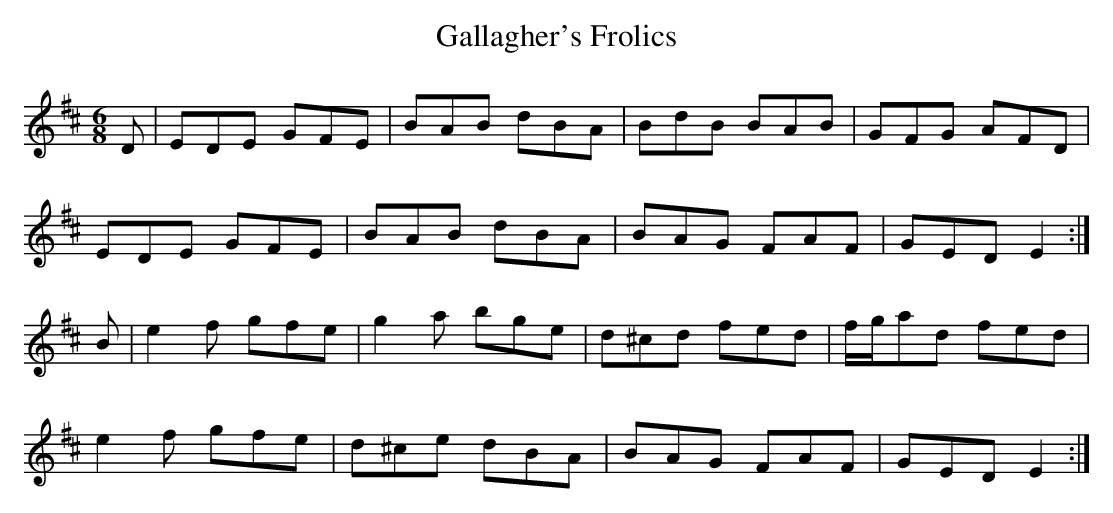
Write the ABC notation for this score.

X:1
T: Gallagher's Frolics
M: 6/8
L: 1/8
K: Edor
D | EDE GFE | BAB dBA | BdB BAB | GFG AFD |
EDE GFE | BAB dBA | BAG FAF | GED E2 :|
B | e2 f gfe | g2 a bge | d^cd fed | f/g/ad fed |
e2 f gfe | d^ce dBA | BAG FAF | GED E2 :|
